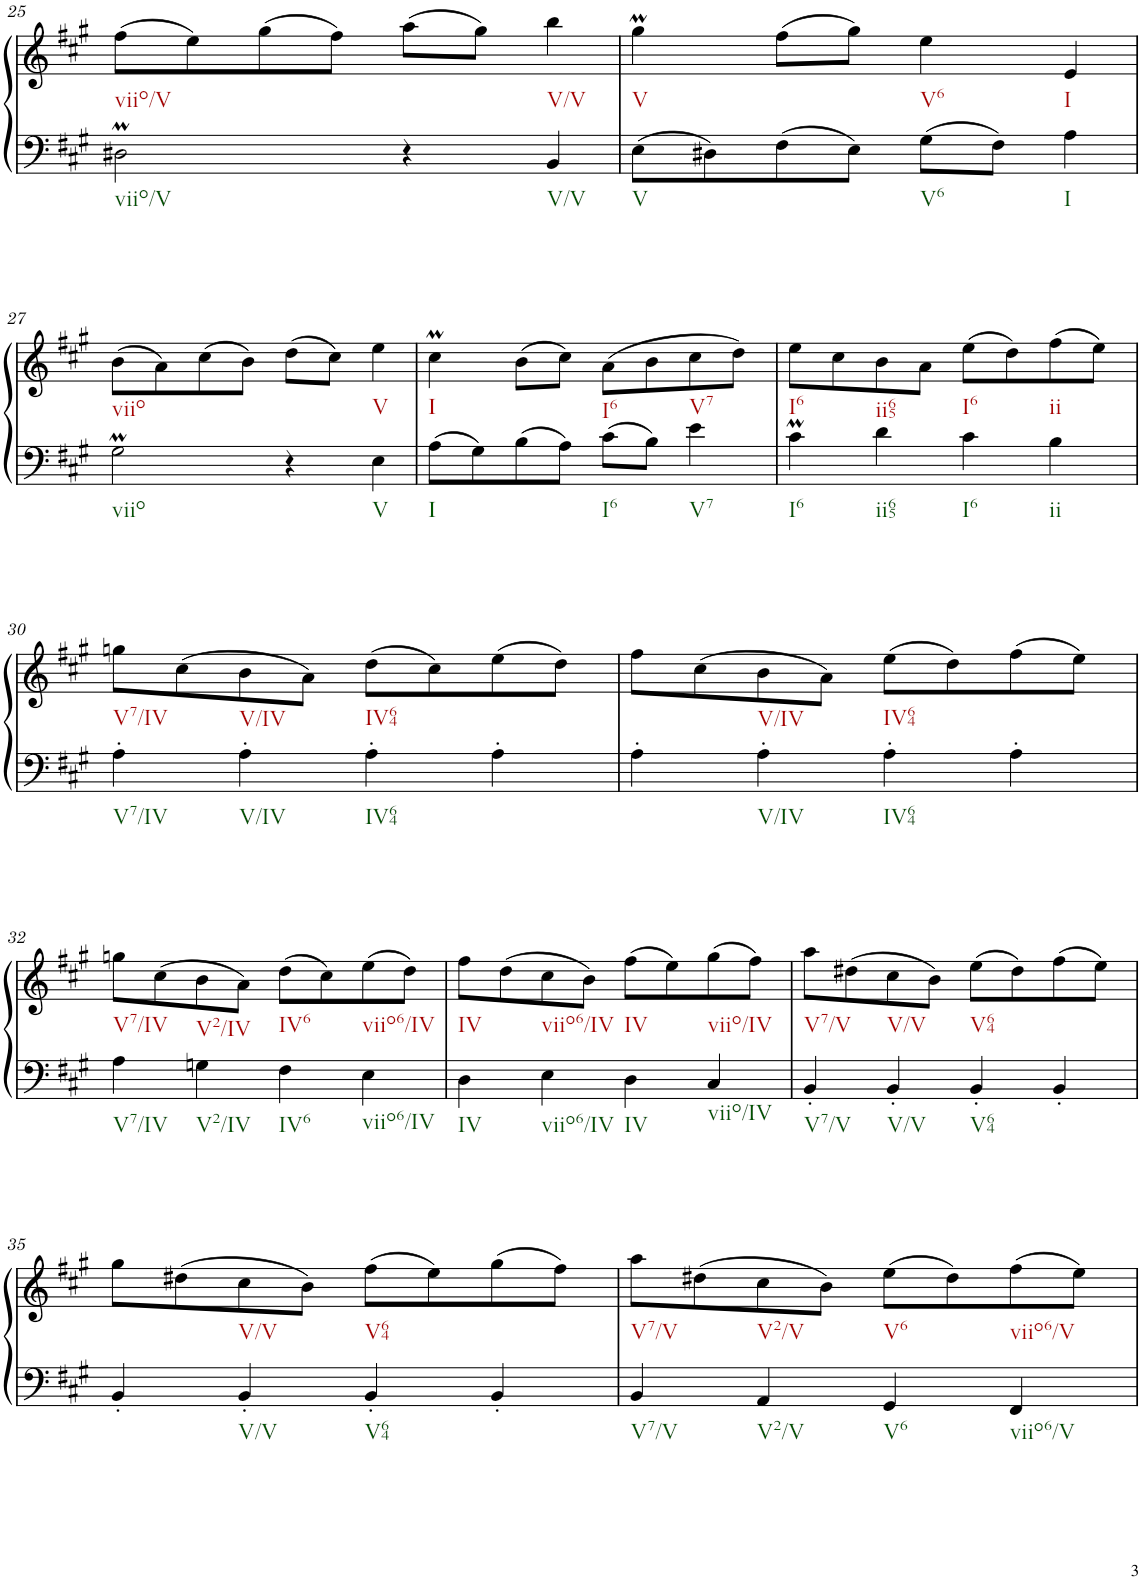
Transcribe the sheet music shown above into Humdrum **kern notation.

**kern	**kern
*part1	*part1
*staff2	*staff1
*I"unbenannt1	*
!!LO:PB:g=z
*clefF4	*clefG2
*k[f#c#g#]	*k[f#c#g#]
*M2/2	*M2/2
=25	=25
2D#Xm\	(8ff#\L
.	8ee\)
.	(8gg#\
.	8ff#\J)
4r	(8aa\L
.	8gg#\J)
4BB/	4bb\
=26	=26
8E\L	4gg#m\
8D#X\	.
8F#\	(8ff#\L
8E\J	8gg#\J)
8G#\L	4ee\
8F#\J	.
4A\	4e/
!!LO:LB:g=z
=27	=27
2G#m\	(8b\L
.	8a\)
.	(8cc#\
.	8b\J)
4r	(8dd\L
.	8cc#\J)
4E\	4ee\
=28	=28
8A\L	4cc#m\
8G#\	.
8B\	(8b\L
8A\J	8cc#\J)
8c#\L	(8a\L
8B\J	8b\
4e\	8cc#\
.	8dd\J)
=29	=29
4c#m\	8ee\L
.	8cc#\
4d\	8b\
.	8a\J
4c#\	(8ee\L
.	8dd\)
4B\	(8ff#\
.	8ee\J)
!!LO:LB:g=z
=30	=30
4A'\	8ggn\L
.	(8cc#\
4A'\	8b\
.	8a\J)
4A'\	(8dd\L
.	8cc#\)
4A'\	(8ee\
.	8dd\J)
=31	=31
4A'\	8ff#\L
.	(8cc#\
4A'\	8b\
.	8a\J)
4A'\	(8ee\L
.	8dd\)
4A'\	(8ff#\
.	8ee\J)
!!LO:LB:g=z
=32	=32
4A\	8ggn\L
.	(8cc#\
4Gn\	8b\
.	8a\J)
4F#\	(8dd\L
.	8cc#\)
4E\	(8ee\
.	8dd\J)
=33	=33
4D\	8ff#\L
.	(8dd\
4E\	8cc#\
.	8b\J)
4D\	(8ff#\L
.	8ee\)
4C#/	(8gg#\
.	8ff#\J)
=34	=34
4BB'/	8aa\L
.	(8dd#X\
4BB'/	8cc#\
.	8b\J)
4BB'/	(8ee\L
.	8dd#\)
4BB'/	(8ff#\
.	8ee\J)
!!LO:LB:g=z
=35	=35
4BB'/	8gg#\L
.	(8dd#X\
4BB'/	8cc#\
.	8b\J)
4BB'/	(8ff#\L
.	8ee\)
4BB'/	(8gg#\
.	8ff#\J)
=36	=36
4BB/	8aa\L
.	(8dd#X\
4AA/	8cc#\
.	8b\J)
4GG#/	(8ee\L
.	8dd#\)
4FF#/	(8ff#\
.	8ee\J)
=	=
*-	*-
